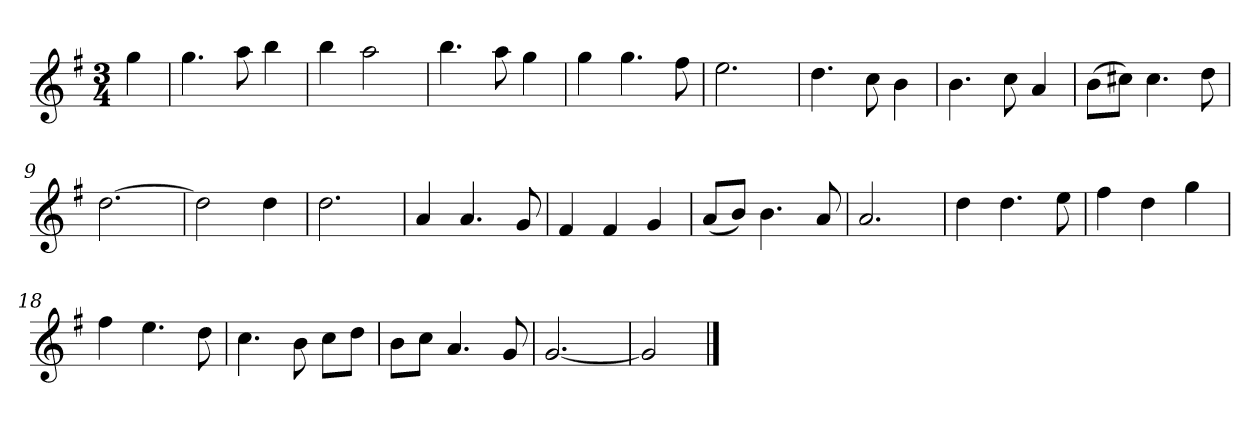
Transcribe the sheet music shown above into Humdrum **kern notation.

**kern
*part1
*staff1
*k[f#]
*M3/4
*MM120
=
4gg
=1
4.gg
8aa
4bb
=2
4bb
2aa
=3
4.bb
8aa
4gg
=4
4gg
4.gg
8ff#
=5
2.ee
=6
4.dd
8cc
4b
=7
4.b
8cc
4a
=8
(8bL
8cc#XJ)
4.cc#
8dd
=9
[2.dd
=10
2dd]
4dd
=11
2.dd
=12
4a
4.a
8g
=13
4f#
4f#
4g
=14
(8aL
8bJ)
4.b
8a
=15
2.a
=16
4dd
4.dd
8ee
=17
4ff#
4dd
4gg
=18
4ff#
4.ee
8dd
=19
4.cc
8b
8ccL
8ddJ
=20
8bL
8ccJ
4.a
8g
=21
[2.g
=22
2g]
==
*-
